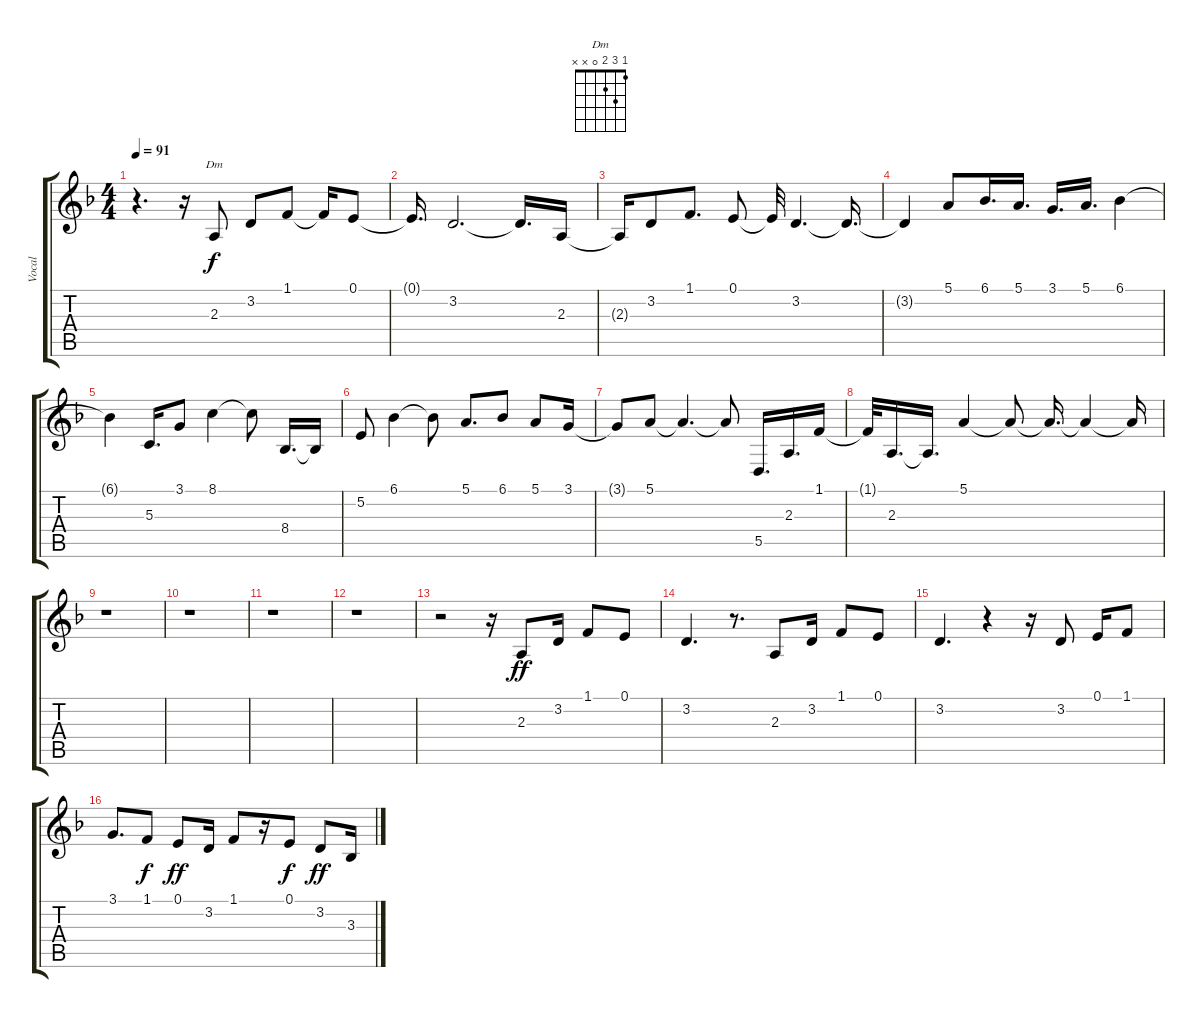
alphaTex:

\track ("Vocal" "Vocal") {instrument stringensemble1}
\staff {score tabs}
\tuning (E4 B3 G3 D3 A2 E2) {hide}
\chord ("Dm" 1 3 2 0 x x)
\ts (4 4)
\tempo 91
\clef g2
\ks dminor
r.4{d dy f instrument acousticguitarnylon} r.16 2.3.8{ch "Dm"} 3.2.8 1.1.8 1.1{t}.16 0.1.8 |
0.1{t}.16{d} 3.2.2{d} 3.2{t}.16{d} 2.3.16 |
2.3{t}.16 3.2.8 1.1.8{d} 0.1.8 0.1{t}.32 3.2.4{d} 3.2{t}.16{d} |
3.2{t}.4 5.1.8 6.1.16{d} 5.1.16{d} 3.1.16{d} 5.1.16{d} 6.1.4 |
6.1{t}.4 5.3.16{d} 3.1.8 8.1.4 8.1{t}.8 8.4.16{d} 8.4{t}.16 |
5.2.8 6.1.4 6.1{t}.8 5.1.8{d} 6.1.8 5.1.8 3.1.16 |
3.1{t}.8 5.1.8 5.1{t}.4{d} 5.1{t}.8 5.5.16{d} 2.3.16{d} 1.1.16 |
1.1{t}.32 2.3.16{d} 2.3{t}.16{d} 5.1.4 5.1{t}.8 5.1{t}.16{d} 5.1{t}.4 5.1{t}.16 |
r.1 |
r.1 |
r.1 |
r.1 |
r.2{instrument stringensemble1} r.16 2.3.8{dy ff} 3.2.16 1.1.8 0.1.8 |
3.2.4{d} r.8{d} 2.3.8 3.2.16 1.1.8 0.1.8 |
3.2.4{d} r.4 r.16 3.2.8 0.1.16 1.1.8 |
3.1.8{d} 1.1.8{dy f} 0.1.8{dy ff} 3.2.16 1.1.8 r.16 0.1.8{dy f} 3.2.8{dy ff} 3.3.16
